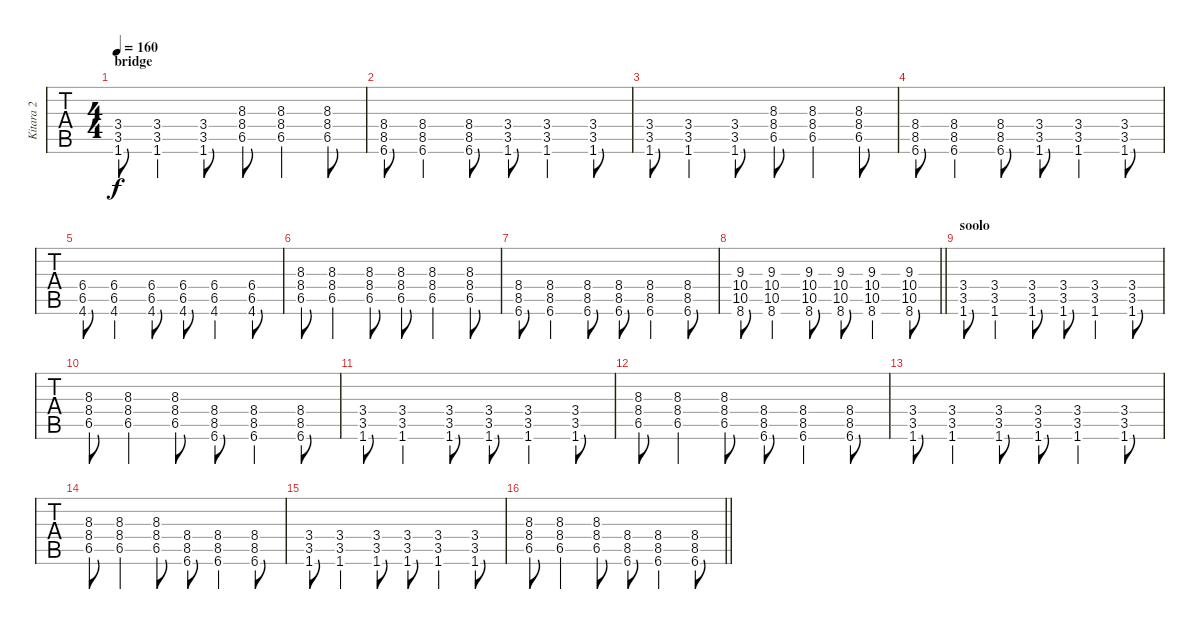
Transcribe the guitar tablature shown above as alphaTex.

\track ("Kitara 2" "Kitara 2") {instrument distortionguitar}
\staff {tabs}
\tuning (E4 B3 G3 D3 A2 E2) {hide}
\ts (4 4)
\section ("" "bridge")
\tempo 160
\clef g2
\ks c
(3.4 3.5 1.6).8{dy f} (3.4 3.5 1.6).4 (3.4 3.5 1.6).8 (8.3 8.4 6.5).8 (8.3 8.4 6.5).4 (8.3 8.4 6.5).8 |
(8.4 8.5 6.6).8 (8.4 8.5 6.6).4 (8.4 8.5 6.6).8 (3.4 3.5 1.6).8 (3.4 3.5 1.6).4 (3.4 3.5 1.6).8 |
(3.4 3.5 1.6).8 (3.4 3.5 1.6).4 (3.4 3.5 1.6).8 (8.3 8.4 6.5).8 (8.3 8.4 6.5).4 (8.3 8.4 6.5).8 |
(8.4 8.5 6.6).8 (8.4 8.5 6.6).4 (8.4 8.5 6.6).8 (3.4 3.5 1.6).8 (3.4 3.5 1.6).4 (3.4 3.5 1.6).8 |
(6.4 6.5 4.6).8 (6.4 6.5 4.6).4 (6.4 6.5 4.6).8 (6.4 6.5 4.6).8 (6.4 6.5 4.6).4 (6.4 6.5 4.6).8 |
(8.3 8.4 6.5).8 (8.3 8.4 6.5).4 (8.3 8.4 6.5).8 (8.3 8.4 6.5).8 (8.3 8.4 6.5).4 (8.3 8.4 6.5).8 |
(8.4 8.5 6.6).8 (8.4 8.5 6.6).4 (8.4 8.5 6.6).8 (8.4 8.5 6.6).8 (8.4 8.5 6.6).4 (8.4 8.5 6.6).8 |
\barLineRight lightlight
(9.3 10.4 10.5 8.6).8 (9.3 10.4 10.5 8.6).4 (9.3 10.4 10.5 8.6).8 (9.3 10.4 10.5 8.6).8 (9.3 10.4 10.5 8.6).4 (9.3 10.4 10.5 8.6).8 |
\section ("" "soolo")
(3.4 3.5 1.6).8 (3.4 3.5 1.6).4 (3.4 3.5 1.6).8 (3.4 3.5 1.6).8 (3.4 3.5 1.6).4 (3.4 3.5 1.6).8 |
(8.3 8.4 6.5).8 (8.3 8.4 6.5).4 (8.3 8.4 6.5).8 (8.4 8.5 6.6).8 (8.4 8.5 6.6).4 (8.4 8.5 6.6).8 |
(3.4 3.5 1.6).8 (3.4 3.5 1.6).4 (3.4 3.5 1.6).8 (3.4 3.5 1.6).8 (3.4 3.5 1.6).4 (3.4 3.5 1.6).8 |
(8.3 8.4 6.5).8 (8.3 8.4 6.5).4 (8.3 8.4 6.5).8 (8.4 8.5 6.6).8 (8.4 8.5 6.6).4 (8.4 8.5 6.6).8 |
(3.4 3.5 1.6).8 (3.4 3.5 1.6).4 (3.4 3.5 1.6).8 (3.4 3.5 1.6).8 (3.4 3.5 1.6).4 (3.4 3.5 1.6).8 |
(8.3 8.4 6.5).8 (8.3 8.4 6.5).4 (8.3 8.4 6.5).8 (8.4 8.5 6.6).8 (8.4 8.5 6.6).4 (8.4 8.5 6.6).8 |
(3.4 3.5 1.6).8 (3.4 3.5 1.6).4 (3.4 3.5 1.6).8 (3.4 3.5 1.6).8 (3.4 3.5 1.6).4 (3.4 3.5 1.6).8 |
\barLineRight lightlight
(8.3 8.4 6.5).8 (8.3 8.4 6.5).4 (8.3 8.4 6.5).8 (8.4 8.5 6.6).8 (8.4 8.5 6.6).4 (8.4 8.5 6.6).8
